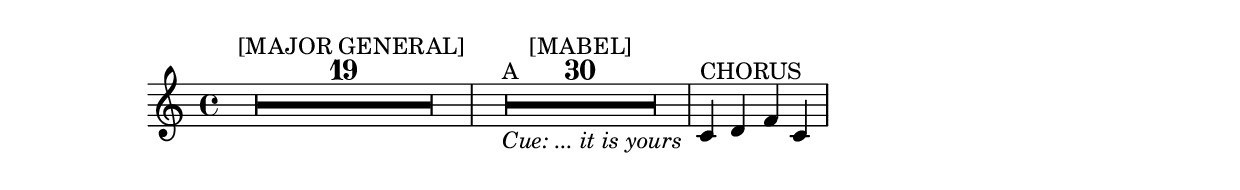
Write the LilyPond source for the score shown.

\version "2.12.0"

\header {
  lsrtags = "rhythms, text"
  texidoc = "Markups attached to a multi-measure rest will be
centered above or below it.  Long markups attached to multi-measure
rests do not cause the measure to expand.  To expand a multi-measure
rest to fit the markup, use a spacer rest with an attached markup
before the multi-measure rest.

Note that the spacer rest causes a bar line to be inserted.  Text attached
to a spacer rest in this way is left-aligned to the position where
the note would be placed in the measure, but if the measure length is
determined by the length of the text, the text will appear to be
centered."
  doctitle = "Multi-measure rest markup"
}

\relative c' {
  \compressFullBarRests
  \textLengthOn
  s1*0^\markup { [MAJOR GENERAL] }
  R1*19
  s1*0_\markup { \italic { Cue: ... it is yours } }
  s1*0^\markup { A }
  R1*30^\markup { [MABEL] }
  \textLengthOff
  c4^\markup { CHORUS } d f c
}
